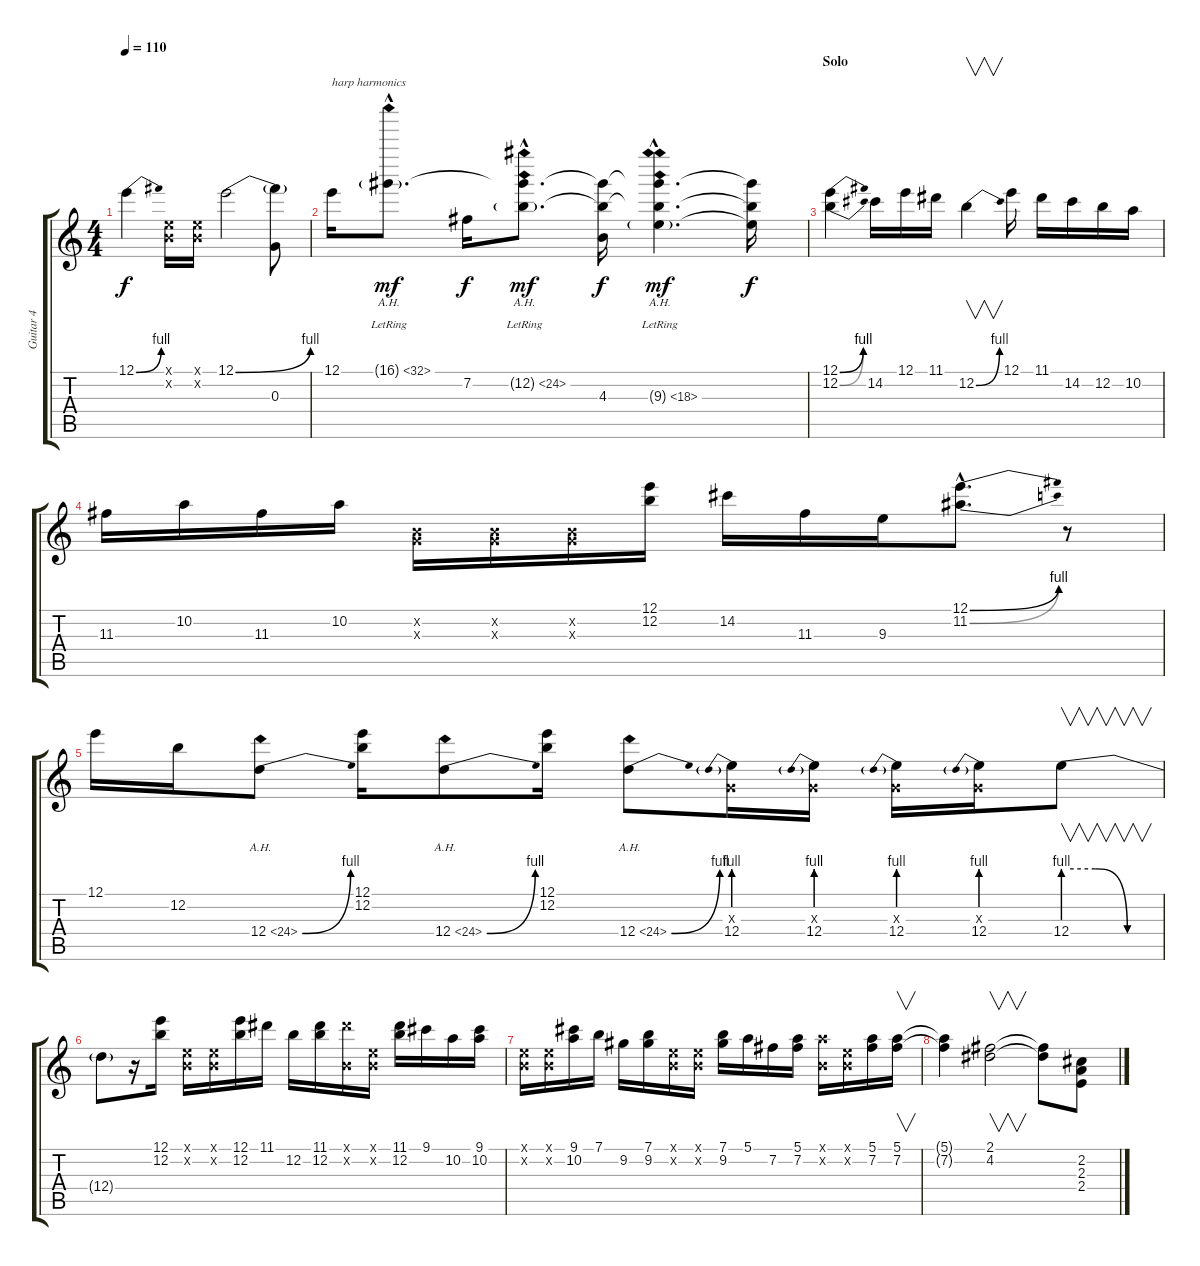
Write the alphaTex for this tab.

\track ("Guitar 4" "Guitar 4") {instrument distortionguitar}
\staff {score tabs}
\tuning (E4 B3 G3 D3 A2 E2) {hide}
\ts (4 4)
\tempo 110
\clef g2
\ks c
12.1{be (bend 0 0 60 4)}.4{dy f} (0.1{x} 0.2{x}).16 (0.1{x} 0.2{x}).16 12.1{be (bend 0 0 60 4)}.2 (12.1{t} 0.3).8 |
12.1.16{txt "harp harmonics"} 16.1{ah 16 g hac lr}.8{d dy mf} 7.2.16{dy f} (16.1{ah 12 hac t} 12.2{ah 12 g hac lr}).8{d dy mf} (16.1{t} 12.2{t} 4.3).16{dy f} (16.1{ah 12 hac t} 12.2{ah 12 hac t} 9.3{ah 9 g hac lr}).4{d dy mf} (16.1{t} 12.2{t} 9.3{t}).16{dy f} |
\section ("" "Solo")
(12.1{be (bend 0 0 60 4)} 12.2{be (bend 0 0 60 4)}).4 14.2.16 12.1.16 11.1.16 12.2{be (bend 0 0 60 4)}.4{v} 12.1.16 11.1.16 14.2.16 12.2.16 10.2.16 |
11.3.16 10.2.16 11.3.16 10.2.16 (0.2{x} 0.3{x}).16 (0.2{x} 0.3{x}).16 (0.2{x} 0.3{x}).16 (12.1 12.2).16 14.2.16 11.3.16 9.3.16 (12.1{be (bend 0 0 60 4) hac} 11.2{be (bend 0 0 60 4) hac}).8{d} r.8 |
12.1.16 12.2.16 12.4{be (bend 0 0 60 4) ah 12}.8 (12.1 12.2).16 12.4{be (bend 0 0 60 4) ah 12}.8 (12.1 12.2).16 12.4{be (bend 0 0 60 4) ah 12}.8 (0.3{x} 12.4{be (prebend 0 4 60 4)}).16 (0.3{x} 12.4{be (prebend 0 4 60 4)}).16 (0.3{x} 12.4{be (prebend 0 4 60 4)}).16 (0.3{x} 12.4{be (prebend 0 4 60 4)}).16 12.4{be (custom 0 4 20 4 40 0 60 0)}.8{v} |
12.4{t}.8 r.16 (12.1 12.2).16 (0.1{x} 0.2{x}).16 (0.1{x} 0.2{x}).16 (12.1 12.2).16 11.1.16 12.2.16 (11.1 12.2).16 (11.1{x} 0.2{x}).16 (0.1{x} 0.2{x}).16 (11.1 12.2).16 9.1.16 10.2.16 (9.1 10.2).16 |
(0.1{x} 0.2{x}).16 (0.1{x} 0.2{x}).16 (9.1 10.2).16 7.1.16 9.2.16 (7.1 9.2).16 (0.1{x} 0.2{x}).16 (0.1{x} 0.2{x}).16 (7.1 9.2).16 5.1.16 7.2.16 (5.1 7.2).16 (5.1{x} 0.2{x}).16 (0.1{x} 0.2{x}).16 (5.1 7.2).16 (5.1 7.2).16{v} |
(5.1{t} 7.2{t}).4 (2.1 4.2).2{v} (2.1{t} 4.2{t}).8 (2.2 2.3 2.4).8
